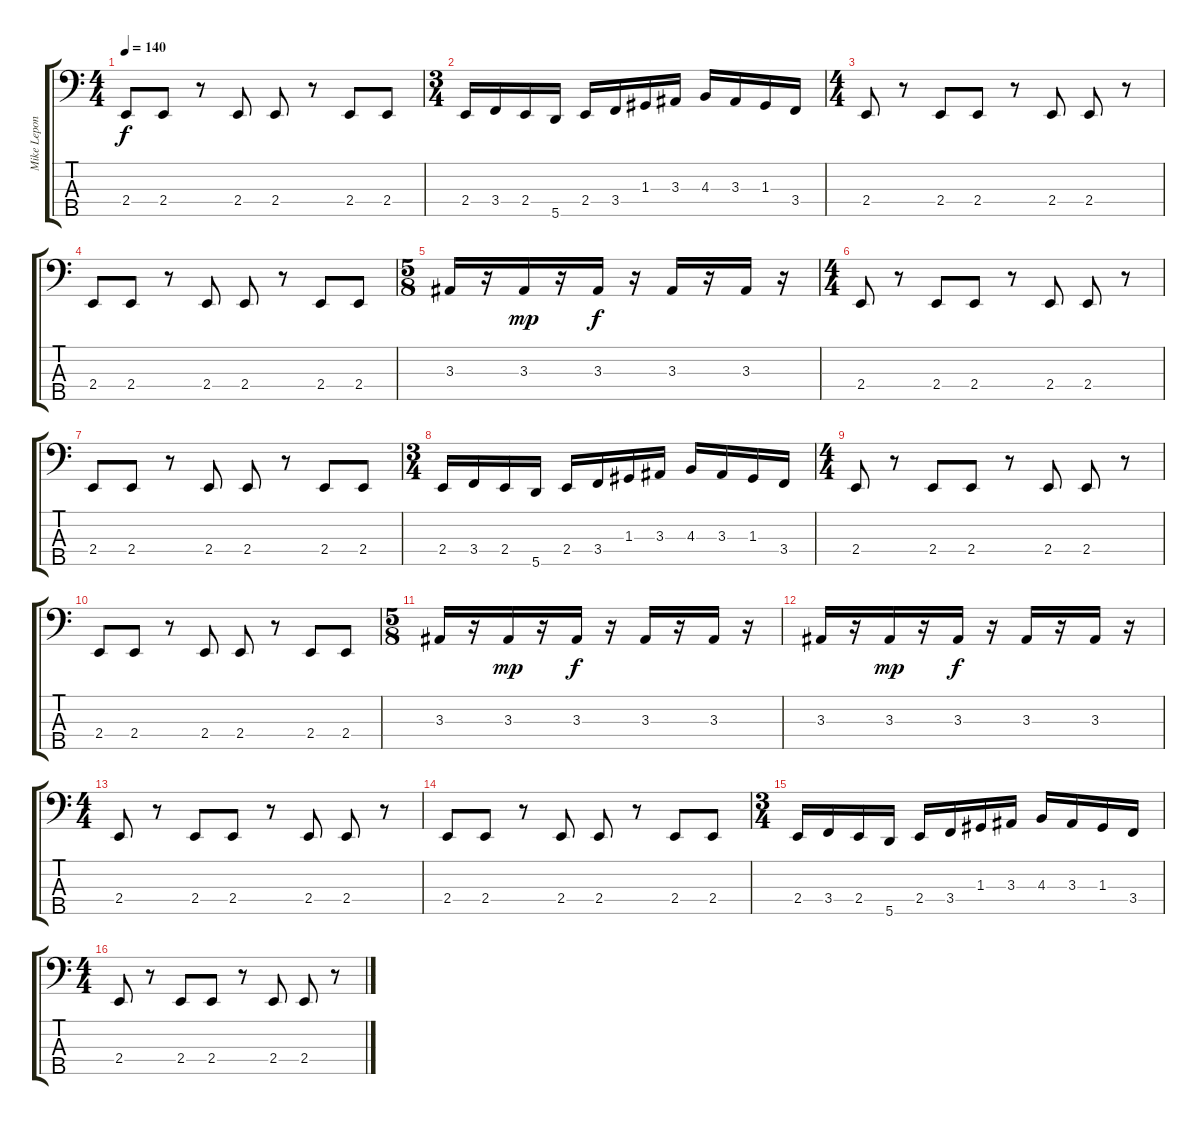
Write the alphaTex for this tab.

\track ("Mike Lepond" "Mike Lepon") {instrument electricbasspick}
\staff {score tabs}
\tuning (F2 C2 G1 D1 A0) {hide}
\ts (4 4)
\tempo 140
\clef f4
\ks c
2.4.8{dy f} 2.4.8 r.8 2.4.8 2.4.8 r.8 2.4.8 2.4.8 |
\ts (3 4)
2.4.16 3.4.16 2.4.16 5.5.16 2.4.16 3.4.16 1.3.16 3.3.16 4.3.16 3.3.16 1.3.16 3.4.16 |
\ts (4 4)
2.4.8 r.8 2.4.8 2.4.8 r.8 2.4.8 2.4.8 r.8 |
2.4.8 2.4.8 r.8 2.4.8 2.4.8 r.8 2.4.8 2.4.8 |
\ts (5 8)
3.3.16 r.16 3.3.16{dy mp} r.16 3.3.16{dy f} r.16 3.3.16 r.16 3.3.16 r.16 |
\ts (4 4)
2.4.8 r.8 2.4.8 2.4.8 r.8 2.4.8 2.4.8 r.8 |
2.4.8 2.4.8 r.8 2.4.8 2.4.8 r.8 2.4.8 2.4.8 |
\ts (3 4)
2.4.16 3.4.16 2.4.16 5.5.16 2.4.16 3.4.16 1.3.16 3.3.16 4.3.16 3.3.16 1.3.16 3.4.16 |
\ts (4 4)
2.4.8 r.8 2.4.8 2.4.8 r.8 2.4.8 2.4.8 r.8 |
2.4.8 2.4.8 r.8 2.4.8 2.4.8 r.8 2.4.8 2.4.8 |
\ts (5 8)
3.3.16 r.16 3.3.16{dy mp} r.16 3.3.16{dy f} r.16 3.3.16 r.16 3.3.16 r.16 |
3.3.16 r.16 3.3.16{dy mp} r.16 3.3.16{dy f} r.16 3.3.16 r.16 3.3.16 r.16 |
\ts (4 4)
2.4.8 r.8 2.4.8 2.4.8 r.8 2.4.8 2.4.8 r.8 |
2.4.8 2.4.8 r.8 2.4.8 2.4.8 r.8 2.4.8 2.4.8 |
\ts (3 4)
2.4.16 3.4.16 2.4.16 5.5.16 2.4.16 3.4.16 1.3.16 3.3.16 4.3.16 3.3.16 1.3.16 3.4.16 |
\ts (4 4)
2.4.8 r.8 2.4.8 2.4.8 r.8 2.4.8 2.4.8 r.8
